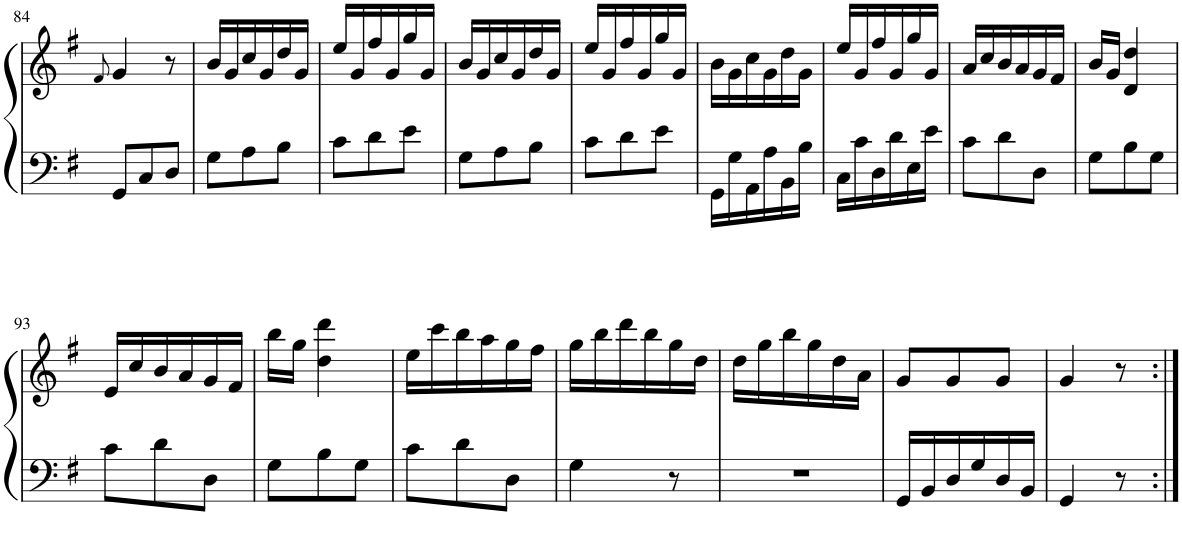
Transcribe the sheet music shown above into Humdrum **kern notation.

**kern	**kern
*part1	*part1
*staff2	*staff1
*I"Piano	*
*I'Pno.	*
!!LO:PB:g=z
*clefF4	*clefG2
*k[f#]	*k[f#]
*M3/8	*M3/8
=84	=84
.	8qf#/
8GG/L	4g/
8C/	.
8D/J	8r
=85	=85
8G\L	16b/LL
.	16g/
8A\	16cc/
.	16g/
8B\J	16dd/
.	16g/JJ
=86	=86
8c\L	16ee/LL
.	16g/
8d\	16ff#/
.	16g/
8e\J	16gg/
.	16g/JJ
=87	=87
8G\L	16b/LL
.	16g/
8A\	16cc/
.	16g/
8B\J	16dd/
.	16g/JJ
=88	=88
8c\L	16ee/LL
.	16g/
8d\	16ff#/
.	16g/
8e\J	16gg/
.	16g/JJ
=89	=89
16GG\LL	16b\LL
16G\	16g\
16AA\	16cc\
16A\	16g\
16BB\	16dd\
16B\JJ	16g\JJ
=90	=90
16C\LL	16ee/LL
16c\	16g/
16D\	16ff#/
16d\	16g/
16E\	16gg/
16e\JJ	16g/JJ
=91	=91
8c\L	16a/LL
.	16cc/
8d\	16b/
.	16a/
8D\J	16g/
.	16f#/JJ
=92	=92
8G\L	16b/LL
.	16g/JJ
8B\	4d/ 4dd/
8G\J	.
!!LO:LB:g=z
=93	=93
8c\L	16e/LL
.	16cc/
8d\	16b/
.	16a/
8D\J	16g/
.	16f#/JJ
=94	=94
8G\L	16bb\LL
.	16gg\JJ
8B\	4dd\ 4ddd\
8G\J	.
=95	=95
8c\L	16ee\LL
.	16ccc\
8d\	16bb\
.	16aa\
8D\J	16gg\
.	16ff#\JJ
=96	=96
4G\	16gg\LL
.	16bb\
.	16ddd\
.	16bb\
8r	16gg\
.	16dd\JJ
=97	=97
4.r	16dd\LL
.	16gg\
.	16bb\
.	16gg\
.	16dd\
.	16a\JJ
=98	=98
16GG/LL	8g/L
16BB/	.
16D/	8g/
16G/	.
16D/	8g/J
16BB/JJ	.
=99	=99
4GG/	4g/
8r	8r
=:|!	=:|!
*-	*-
